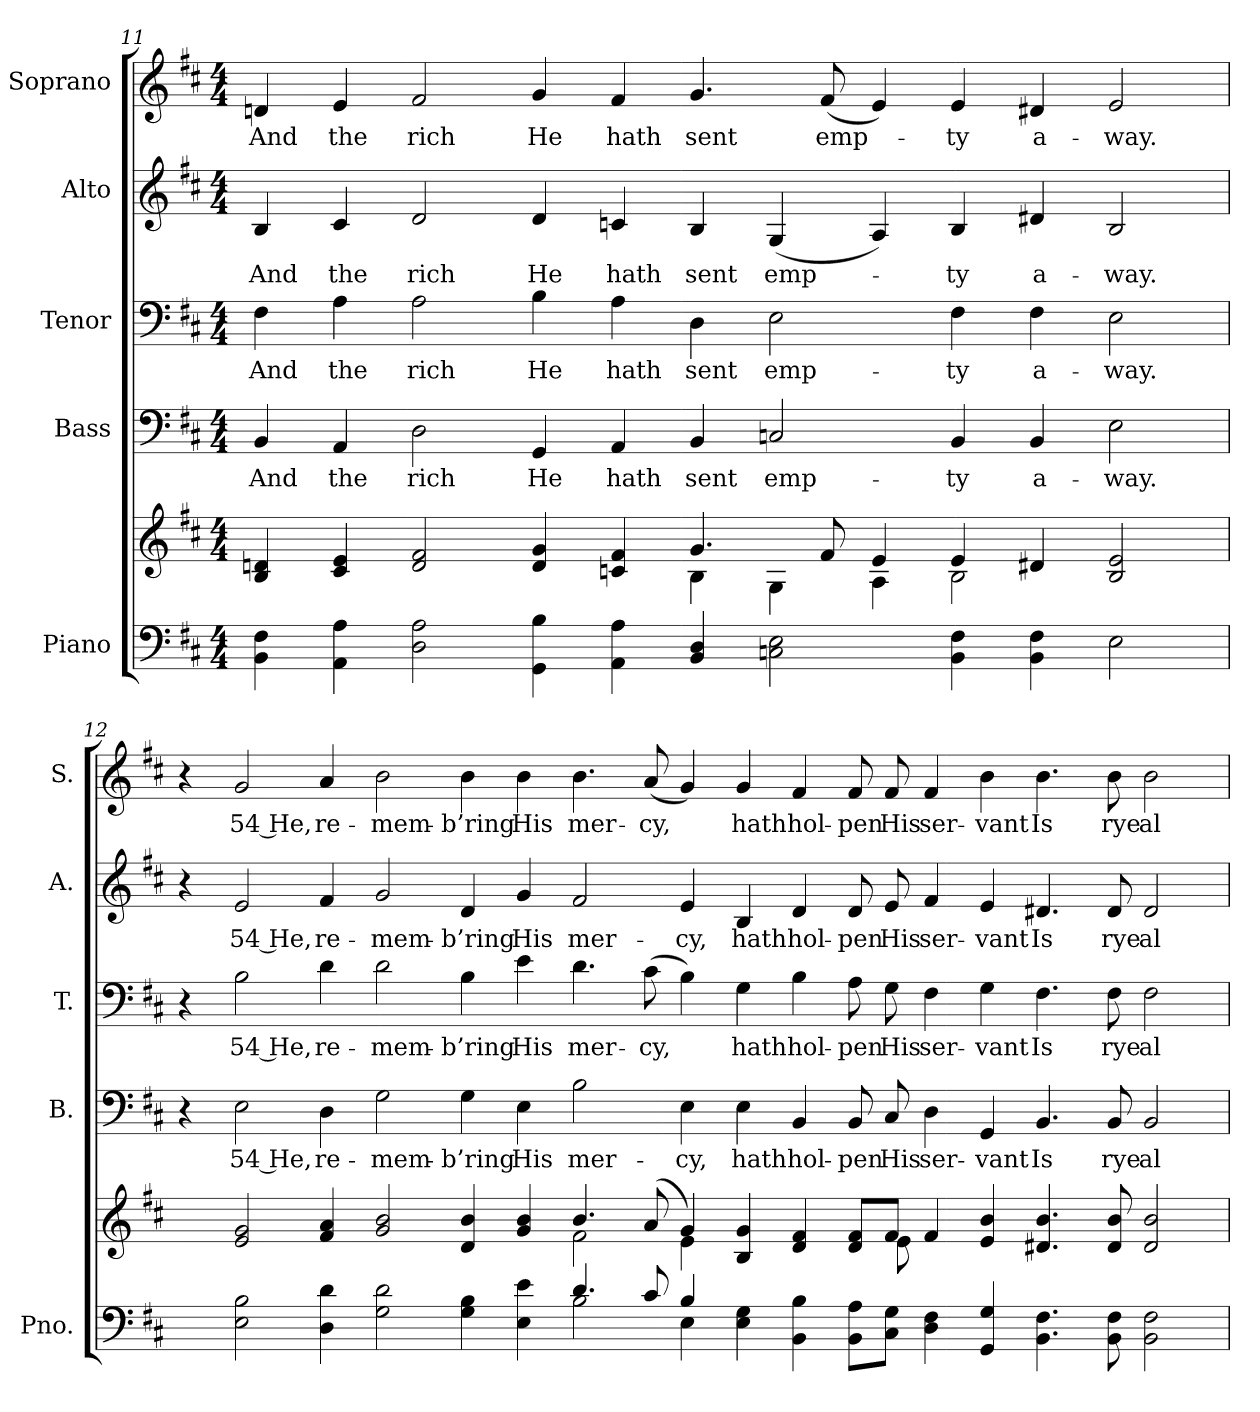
**kern	**kern	**kern	**text	**kern	**text	**kern	**text	**kern	**text
*part5	*part5	*part4	*part4	*part3	*part3	*part2	*part2	*part1	*part1
*staff6	*staff5	*staff4	*staff4	*staff3	*staff3	*staff2	*staff2	*staff1	*staff1
*I"Piano	*	*I"Bass	*	*I"Tenor	*	*I"Alto	*	*I"Soprano	*
*I'Pno.	*	*I'B.	*	*I'T.	*	*I'A.	*	*I'S.	*
!!LO:PB:g=z
*clefF4	*clefG2	*clefF4	*	*clefF4	*	*clefG2	*	*clefG2	*
*k[f#c#]	*k[f#c#]	*k[f#c#]	*	*k[f#c#]	*	*k[f#c#]	*	*k[f#c#]	*
*D:	*D:	*D:	*	*D:	*	*D:	*	*D:	*
*M4/4	*M4/4	*M4/4	*	*M4/4	*	*M4/4	*	*M4/4	*
=11	=11	=11	=11	=11	=11	=11	=11	=11	=11
*	*^	*	*	*	*	*	*	*	*
!	!	!	!	!LO:LY:b:color=#000000	!	!	!	!	!	!
!	!	!	!	!	!	!LO:LY:b:color=#000000	!	!	!	!
!	!	!	!	!	!	!	!	!LO:LY:b:color=#000000	!	!
!	!	!	!	!	!	!	!	!	!	!LO:LY:b:color=#000000
4BBi\ 4F#i	4Bi/ 4dni	1ryy	4BBi/	And	4F#i\	And	4Bi/	And	4dni/	And
!	!	!	!	!LO:LY:b:color=#000000	!	!	!	!	!	!
!	!	!	!	!	!	!LO:LY:b:color=#000000	!	!	!	!
!	!	!	!	!	!	!	!	!LO:LY:b:color=#000000	!	!
!	!	!	!	!	!	!	!	!	!	!LO:LY:b:color=#000000
4AAi\ 4Ai	4c#i/ 4ei	.	4AAi/	the	4Ai\	the	4c#i/	the	4ei/	the
!	!	!	!	!LO:LY:b:color=#000000	!	!	!	!	!	!
!	!	!	!	!	!	!LO:LY:b:color=#000000	!	!	!	!
!	!	!	!	!	!	!	!	!LO:LY:b:color=#000000	!	!
!	!	!	!	!	!	!	!	!	!	!LO:LY:b:color=#000000
2Di\ 2Ai	2di/ 2f#i	.	2Di\	rich	2Ai\	rich	2di/	rich	2f#i/	rich
!	!	!	!	!LO:LY:b:color=#000000	!	!	!	!	!	!
!	!	!	!	!	!	!LO:LY:b:color=#000000	!	!	!	!
!	!	!	!	!	!	!	!	!LO:LY:b:color=#000000	!	!
!	!	!	!	!	!	!	!	!	!	!LO:LY:b:color=#000000
4GGi\ 4Bi	4di/ 4gi	4ryy	4GGi/	He	4Bi\	He	4di/	He	4gi/	He
!	!	!	!	!LO:LY:b:color=#000000	!	!	!	!	!	!
!	!	!	!	!	!	!LO:LY:b:color=#000000	!	!	!	!
!	!	!	!	!	!	!	!	!LO:LY:b:color=#000000	!	!
!	!	!	!	!	!	!	!	!	!	!LO:LY:b:color=#000000
4AAi\ 4Ai	4cni/ 4f#i	4ryy	4AAi/	hath	4Ai\	hath	4cni/	hath	4f#i/	hath
!	!	!	!	!LO:LY:b:color=#000000	!	!	!	!	!	!
!	!	!	!	!	!	!LO:LY:b:color=#000000	!	!	!	!
!	!	!	!	!	!	!	!	!LO:LY:b:color=#000000	!	!
!	!	!	!	!	!	!	!	!	!	!LO:LY:b:color=#000000
4BBi/ 4Di	4.gi/	4Bi\	4BBi/	sent	4Di\	sent	4Bi/	sent	4.gi/	sent
!	!	!	!	!LO:LY:b:color=#000000	!	!	!	!	!	!
!	!	!	!	!	!	!LO:LY:b:color=#000000	!	!	!	!
!	!	!	!	!	!	!	!	!LO:LY:b:color=#000000	!	!
2Cni\ 2Ei	.	4Gi\	2Cni/	emp-	2Ei\	emp-	(4Gi/	emp-	.	.
!	!	!	!	!	!	!	!	!	!	!LO:LY:b:color=#000000
.	8f#i/	.	.	.	.	.	.	.	(8f#i/	emp-
.	4ei/	4Ai\	.	.	.	.	4Ai/)	.	4ei/)	.
!	!	!	!	!LO:LY:b:color=#000000	!	!	!	!	!	!
!	!	!	!	!	!	!LO:LY:b:color=#000000	!	!	!	!
!	!	!	!	!	!	!	!	!LO:LY:b:color=#000000	!	!
!	!	!	!	!	!	!	!	!	!	!LO:LY:b:color=#000000
4BBi\ 4F#i	4ei/	2Bi\	4BBi/	-ty	4F#i\	-ty	4Bi/	-ty	4ei/	-ty
!	!	!	!	!LO:LY:b:color=#000000	!	!	!	!	!	!
!	!	!	!	!	!	!LO:LY:b:color=#000000	!	!	!	!
!	!	!	!	!	!	!	!	!LO:LY:b:color=#000000	!	!
!	!	!	!	!	!	!	!	!	!	!LO:LY:b:color=#000000
4BBi\ 4F#i	4d#Xi/	.	4BBi/	a-	4F#i\	a-	4d#Xi/	a-	4d#Xi/	a-
!	!	!	!	!LO:LY:b:color=#000000	!	!	!	!	!	!
!	!	!	!	!	!	!LO:LY:b:color=#000000	!	!	!	!
!	!	!	!	!	!	!	!	!LO:LY:b:color=#000000	!	!
!	!	!	!	!	!	!	!	!	!	!LO:LY:b:color=#000000
2Ei\	2Bi/ 2ei	2ryy	2Ei\	-way.	2Ei\	-way.	2Bi/	-way.	2ei/	-way.
=12	=12	=12	=12	=12	=12	=12	=12	=12	=12	=12
*^	*	*	*	*	*	*	*	*	*	*
4ryy	1ryy	4ryy	1ryy	4r	.	4r	.	4r	.	4r	.
!	!	!	!	!	!LO:LY:b:color=#000000	!	!	!	!	!	!
!	!	!	!	!	!	!	!LO:LY:b:color=#000000	!	!	!	!
!	!	!	!	!	!	!	!	!	!LO:LY:b:color=#000000	!	!
!	!	!	!	!	!	!	!	!	!	!	!LO:LY:b:color=#000000
2Ei\ 2Bi	.	2ei/ 2gi	.	2Ei\	54 He,	2Bi\	54 He,	2ei/	54 He,	2gi/	54 He,
!	!	!	!	!	!LO:LY:b:color=#000000	!	!	!	!	!	!
!	!	!	!	!	!	!	!LO:LY:b:color=#000000	!	!	!	!
!	!	!	!	!	!	!	!	!	!LO:LY:b:color=#000000	!	!
!	!	!	!	!	!	!	!	!	!	!	!LO:LY:b:color=#000000
4Di\ 4di	.	4f#i/ 4ai	.	4Di\	re-	4di\	re-	4f#i/	re-	4ai/	re-
!	!	!	!	!	!LO:LY:b:color=#000000	!	!	!	!	!	!
!	!	!	!	!	!	!	!LO:LY:b:color=#000000	!	!	!	!
!	!	!	!	!	!	!	!	!	!LO:LY:b:color=#000000	!	!
!	!	!	!	!	!	!	!	!	!	!	!LO:LY:b:color=#000000
2Gi\ 2di	1ryy	2gi/ 2bi	1ryy	2Gi\	-mem-	2di\	-mem-	2gi/	-mem-	2bi\	-mem-
!	!	!	!	!	!LO:LY:b:color=#000000	!	!	!	!	!	!
!	!	!	!	!	!	!	!LO:LY:b:color=#000000	!	!	!	!
!	!	!	!	!	!	!	!	!	!LO:LY:b:color=#000000	!	!
!	!	!	!	!	!	!	!	!	!	!	!LO:LY:b:color=#000000
4Gi\ 4Bi	.	4di/ 4bi	.	4Gi\	-b’ring	4Bi\	-b’ring	4di/	-b’ring	4bi\	-b’ring
!	!	!	!	!	!LO:LY:b:color=#000000	!	!	!	!	!	!
!	!	!	!	!	!	!	!LO:LY:b:color=#000000	!	!	!	!
!	!	!	!	!	!	!	!	!	!LO:LY:b:color=#000000	!	!
!	!	!	!	!	!	!	!	!	!	!	!LO:LY:b:color=#000000
4Ei\ 4ei	.	4gi/ 4bi	.	4Ei\	His	4ei\	His	4gi/	His	4bi\	His
!	!	!	!	!	!LO:LY:b:color=#000000	!	!	!	!	!	!
!	!	!	!	!	!	!	!LO:LY:b:color=#000000	!	!	!	!
!	!	!	!	!	!	!	!	!	!LO:LY:b:color=#000000	!	!
!	!	!	!	!	!	!	!	!	!	!	!LO:LY:b:color=#000000
4.di/	2Bi\	4.bi/	2f#i\	2Bi\	mer-	4.di\	mer-	2f#i/	mer-	4.bi\	mer-
!	!	!	!	!	!	!	!LO:LY:b:color=#000000	!	!	!	!
!	!	!	!	!	!	!	!	!	!	!	!LO:LY:b:color=#000000
8c#i/	.	(8ai/	.	.	.	(8c#i\	-cy,	.	.	(8ai/	-cy,
!	!	!	!	!	!LO:LY:b:color=#000000	!	!	!	!	!	!
!	!	!	!	!	!	!	!	!	!LO:LY:b:color=#000000	!	!
4Bi/	4Ei\	4gi/)	4ei\	4Ei\	-cy,	4Bi\)	.	4ei/	-cy,	4gi/)	.
!	!	!	!	!	!LO:LY:b:color=#000000	!	!	!	!	!	!
!	!	!	!	!	!	!	!LO:LY:b:color=#000000	!	!	!	!
!	!	!	!	!	!	!	!	!	!LO:LY:b:color=#000000	!	!
!	!	!	!	!	!	!	!	!	!	!	!LO:LY:b:color=#000000
4Ei\ 4Gi	4ryy	4Bi/ 4gi	4ryy	4Ei\	hath	4Gi\	hath	4Bi/	hath	4gi/	hath
!	!	!	!	!	!LO:LY:b:color=#000000	!	!	!	!	!	!
!	!	!	!	!	!	!	!LO:LY:b:color=#000000	!	!	!	!
!	!	!	!	!	!	!	!	!	!LO:LY:b:color=#000000	!	!
!	!	!	!	!	!	!	!	!	!	!	!LO:LY:b:color=#000000
4BBi\ 4Bi	1ryy	4di/ 4f#i	4ryy	4BBi/	hol-	4Bi\	hol-	4di/	hol-	4f#i/	hol-
!	!	!	!	!	!LO:LY:b:color=#000000	!	!	!	!	!	!
!	!	!	!	!	!	!	!LO:LY:b:color=#000000	!	!	!	!
!	!	!	!	!	!	!	!	!	!LO:LY:b:color=#000000	!	!
!	!	!	!	!	!	!	!	!	!	!	!LO:LY:b:color=#000000
8BBi\ 8AiL	.	8di/ 8f#iL	8ryy	8BBi/	-pen	8Ai\	-pen	8di/	-pen	8f#i/	-pen
!	!	!	!	!	!LO:LY:b:color=#000000	!	!	!	!	!	!
!	!	!	!	!	!	!	!LO:LY:b:color=#000000	!	!	!	!
!	!	!	!	!	!	!	!	!	!LO:LY:b:color=#000000	!	!
!	!	!	!	!	!	!	!	!	!	!	!LO:LY:b:color=#000000
8C#i\ 8GiJ	.	8f#i/J	8ei\	8C#i/	His	8Gi\	His	8ei/	His	8f#i/	His
!	!	!	!	!	!LO:LY:b:color=#000000	!	!	!	!	!	!
!	!	!	!	!	!	!	!LO:LY:b:color=#000000	!	!	!	!
!	!	!	!	!	!	!	!	!	!LO:LY:b:color=#000000	!	!
!	!	!	!	!	!	!	!	!	!	!	!LO:LY:b:color=#000000
4Di\ 4F#i	.	4f#i/	2ryy	4Di\	ser-	4F#i\	ser-	4f#i/	ser-	4f#i/	ser-
!	!	!	!	!	!LO:LY:b:color=#000000	!	!	!	!	!	!
!	!	!	!	!	!	!	!LO:LY:b:color=#000000	!	!	!	!
!	!	!	!	!	!	!	!	!	!LO:LY:b:color=#000000	!	!
!	!	!	!	!	!	!	!	!	!	!	!LO:LY:b:color=#000000
4GGi/ 4Gi	.	4ei/ 4bi	.	4GGi/	-vant	4Gi\	-vant	4ei/	-vant	4bi\	-vant
!	!	!	!	!	!LO:LY:b:color=#000000	!	!	!	!	!	!
!	!	!	!	!	!	!	!LO:LY:b:color=#000000	!	!	!	!
!	!	!	!	!	!	!	!	!	!LO:LY:b:color=#000000	!	!
!	!	!	!	!	!	!	!	!	!	!	!LO:LY:b:color=#000000
4.BBi\ 4.F#i	1ryy	4.d#Xi/ 4.bi	1ryy	4.BBi/	Is	4.F#i\	Is	4.d#Xi/	Is	4.bi\	Is
!	!	!	!	!	!LO:LY:b:color=#000000	!	!	!	!	!	!
!	!	!	!	!	!	!	!LO:LY:b:color=#000000	!	!	!	!
!	!	!	!	!	!	!	!	!	!LO:LY:b:color=#000000	!	!
!	!	!	!	!	!	!	!	!	!	!	!LO:LY:b:color=#000000
8BBi\ 8F#i	.	8d#i/ 8bi	.	8BBi/	rye	8F#i\	rye	8d#i/	rye	8bi\	rye
!	!	!	!	!	!LO:LY:b:color=#000000	!	!	!	!	!	!
!	!	!	!	!	!	!	!LO:LY:b:color=#000000	!	!	!	!
!	!	!	!	!	!	!	!	!	!LO:LY:b:color=#000000	!	!
!	!	!	!	!	!	!	!	!	!	!	!LO:LY:b:color=#000000
2BBi\ 2F#i	.	2d#i/ 2bi	.	2BBi/	al	2F#i\	al	2d#i/	al	2bi\	al
*v	*v	*	*	*	*	*	*	*	*	*	*
*	*v	*v	*	*	*	*	*	*	*	*
=	=	=	=	=	=	=	=	=	=
*-	*-	*-	*-	*-	*-	*-	*-	*-	*-
